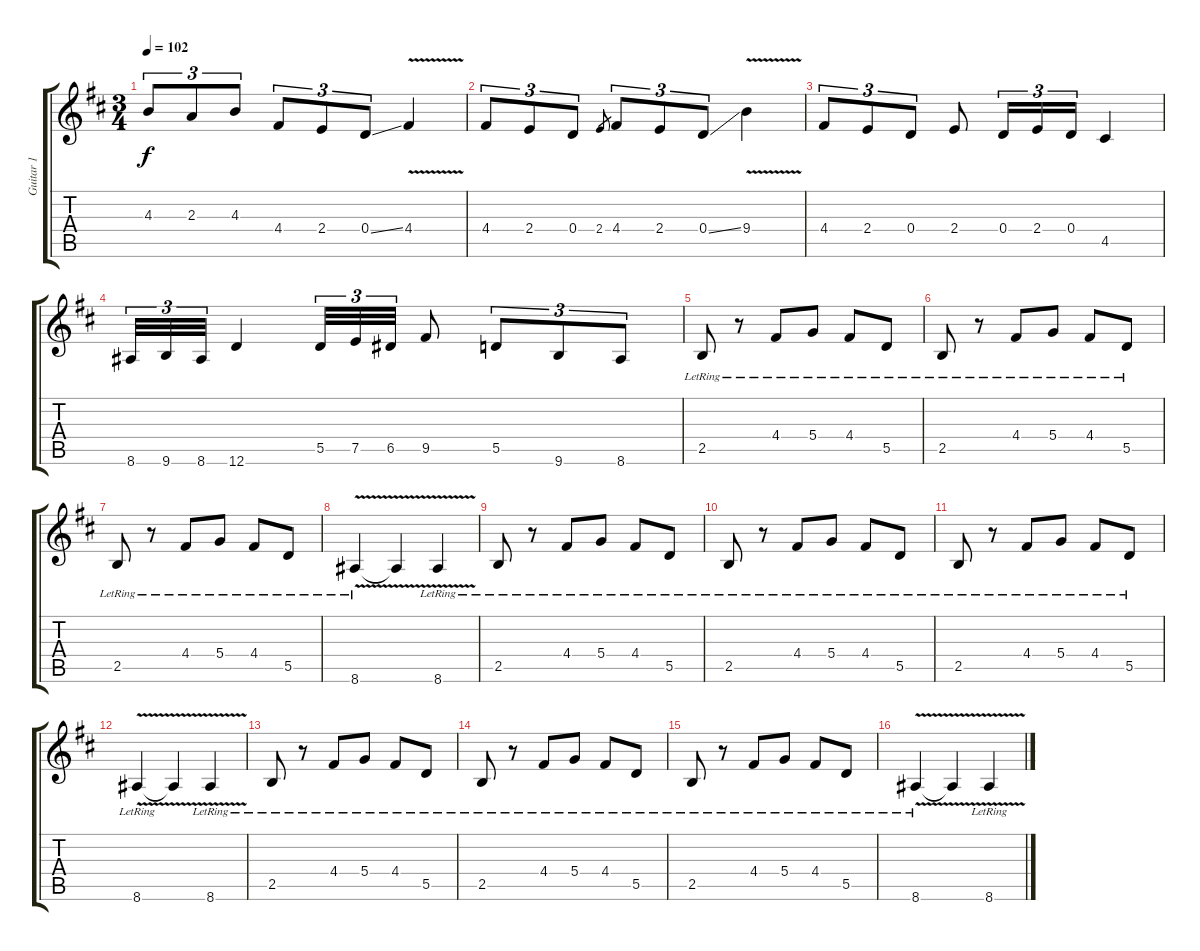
\track ("Guitar 1" "Guitar 1") {instrument acousticguitarsteel}
\staff {score tabs}
\tuning (E4 B3 G3 D3 A2 D2) {hide}
\ts (3 4)
\tempo 102
\clef g2
\ks d
4.3.8{tu (3 2) dy f} 2.3.8{tu (3 2)} 4.3.8{tu (3 2)} 4.4.8{tu (3 2)} 2.4.8{tu (3 2)} 0.4{ss}.8{tu (3 2)} 4.4{v}.4 |
4.4.8{tu (3 2)} 2.4.8{tu (3 2)} 0.4.8{tu (3 2)} 2.4.8{gr} 4.4.8{tu (3 2)} 2.4.8{tu (3 2)} 0.4{ss}.8{tu (3 2)} 9.4{v}.4 |
4.4.8{tu (3 2)} 2.4.8{tu (3 2)} 0.4.8{tu (3 2)} 2.4.8 0.4.16{tu (3 2)} 2.4.16{tu (3 2)} 0.4.16{tu (3 2)} 4.5.4 |
8.6.32{tu (3 2)} 9.6.32{tu (3 2)} 8.6.32{tu (3 2)} 12.6.4 5.5.32{tu (3 2)} 7.5.32{tu (3 2)} 6.5.32{tu (3 2)} 9.5.8 5.5.8{tu (3 2)} 9.6.8{tu (3 2)} 8.6.8{tu (3 2)} |
2.5{lr}.8 r.8 4.4{lr}.8 5.4{lr}.8 4.4{lr}.8 5.5{lr}.8 |
2.5{lr}.8 r.8 4.4{lr}.8 5.4{lr}.8 4.4{lr}.8 5.5{lr}.8 |
2.5{lr}.8 r.8 4.4{lr}.8 5.4{lr}.8 4.4{lr}.8 5.5{lr}.8 |
8.6{v lr}.4 8.6{t}.4 8.6{v lr}.4 |
2.5{lr}.8 r.8 4.4{lr}.8 5.4{lr}.8 4.4{lr}.8 5.5{lr}.8 |
2.5{lr}.8 r.8 4.4{lr}.8 5.4{lr}.8 4.4{lr}.8 5.5{lr}.8 |
2.5{lr}.8 r.8 4.4{lr}.8 5.4{lr}.8 4.4{lr}.8 5.5{lr}.8 |
8.6{v lr}.4 8.6{t}.4 8.6{v lr}.4 |
2.5{lr}.8 r.8 4.4{lr}.8 5.4{lr}.8 4.4{lr}.8 5.5{lr}.8 |
2.5{lr}.8 r.8 4.4{lr}.8 5.4{lr}.8 4.4{lr}.8 5.5{lr}.8 |
2.5{lr}.8 r.8 4.4{lr}.8 5.4{lr}.8 4.4{lr}.8 5.5{lr}.8 |
8.6{v lr}.4 8.6{t}.4 8.6{v lr}.4
